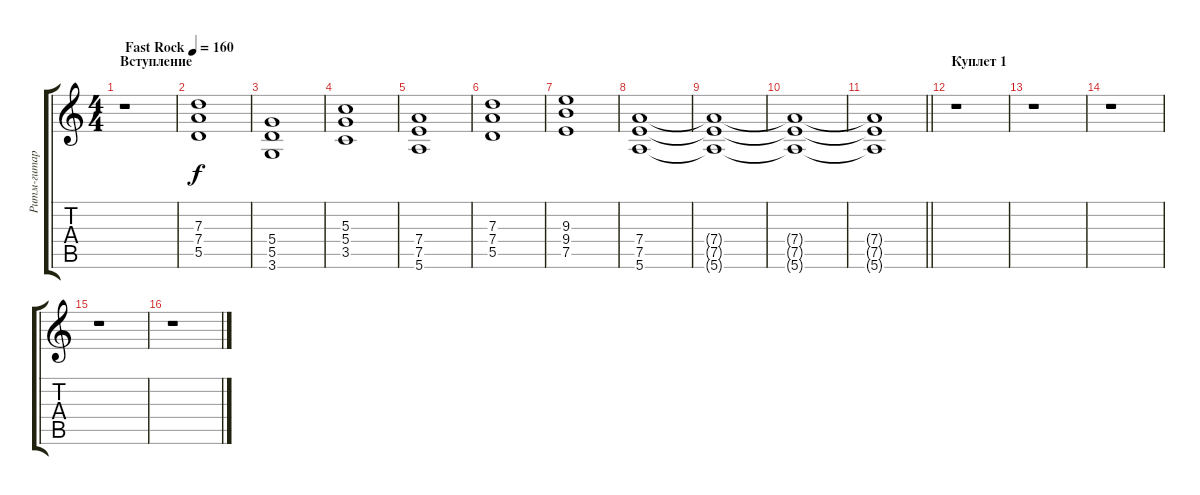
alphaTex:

\track ("Ритм-гитара 1" "Ритм-гитар") {instrument overdrivenguitar}
\staff {score tabs}
\tuning (E4 B3 G3 D3 A2 E2) {hide}
\ts (4 4)
\section ("" "Вступление")
\tempo (160 "Fast Rock")
\clef g2
\ks c
r.1{dy f instrument overdrivenguitar} |
(7.3 7.4 5.5).1 |
(5.4 5.5 3.6).1 |
(5.3 5.4 3.5).1 |
(7.4 7.5 5.6).1 |
(7.3 7.4 5.5).1 |
(9.3 9.4 7.5).1 |
(7.4 7.5 5.6).1 |
(7.4{t} 7.5{t} 5.6{t}).1 |
(7.4{t} 7.5{t} 5.6{t}).1 |
\barLineRight lightlight
(7.4{t} 7.5{t} 5.6{t}).1 |
\section ("" "Куплет 1")
r.1 |
r.1 |
r.1 |
r.1 |
r.1
